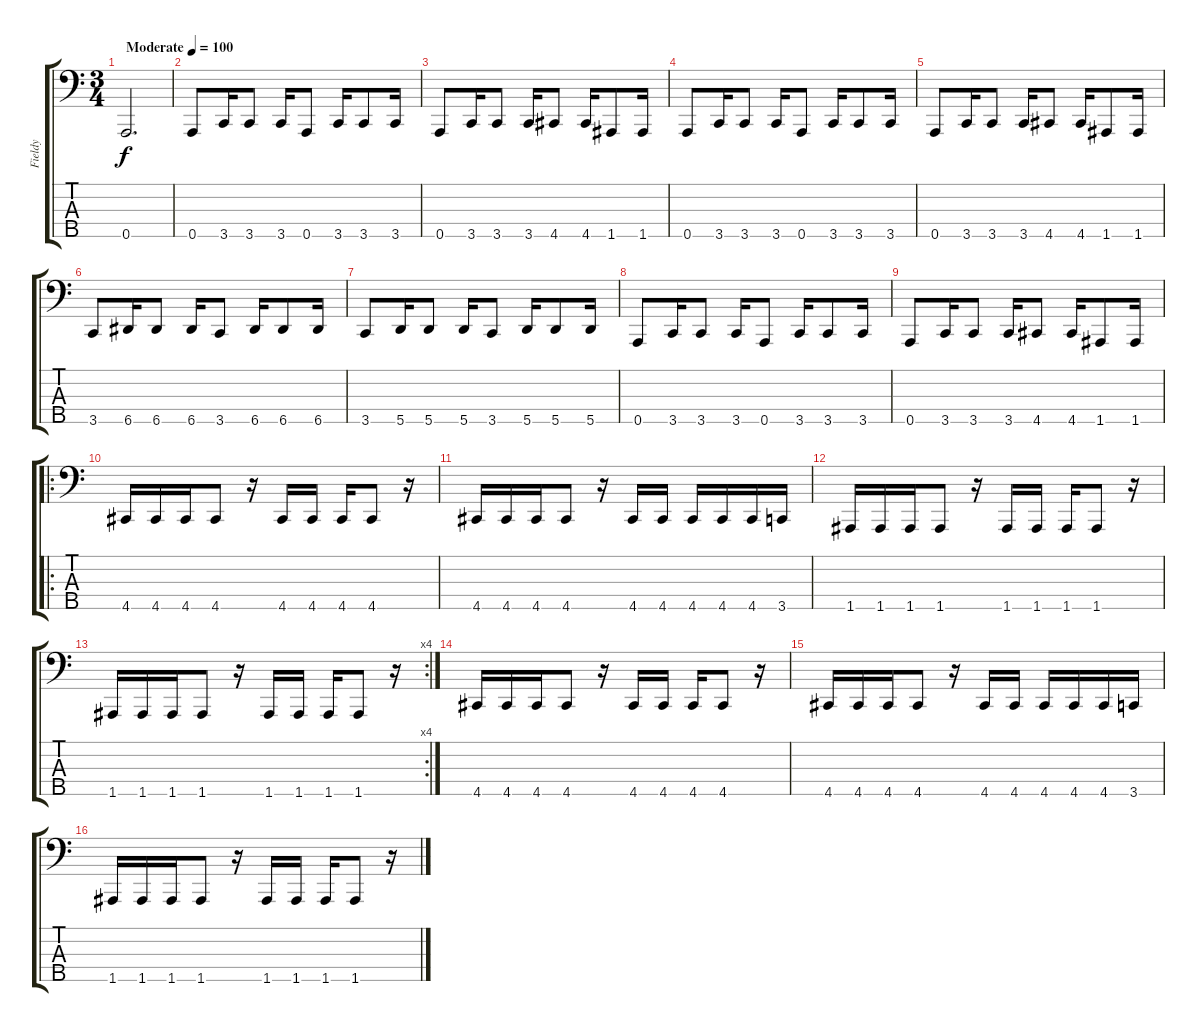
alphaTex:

\track ("Fieldy" "Fieldy") {instrument slapbass1}
\staff {score tabs}
\tuning (F2 C2 G1 D1 A0) {hide}
\ts (3 4)
\tempo (100 "Moderate")
\clef f4
\ks c
0.5.2{d dy f instrument slapbass1} |
0.5.8 3.5.16 3.5.8 3.5.16 0.5.8 3.5.16 3.5.8 3.5.16 |
0.5.8 3.5.16 3.5.8 3.5.16 4.5.8 4.5.16 1.5.8 1.5.16 |
0.5.8 3.5.16 3.5.8 3.5.16 0.5.8 3.5.16 3.5.8 3.5.16 |
0.5.8 3.5.16 3.5.8 3.5.16 4.5.8 4.5.16 1.5.8 1.5.16 |
3.5.8 6.5.16 6.5.8 6.5.16 3.5.8 6.5.16 6.5.8 6.5.16 |
3.5.8 5.5.16 5.5.8 5.5.16 3.5.8 5.5.16 5.5.8 5.5.16 |
0.5.8 3.5.16 3.5.8 3.5.16 0.5.8 3.5.16 3.5.8 3.5.16 |
0.5.8 3.5.16 3.5.8 3.5.16 4.5.8 4.5.16 1.5.8 1.5.16 |
\ro
4.5.16 4.5.16 4.5.16 4.5.8 r.16 4.5.16 4.5.16 4.5.16 4.5.8 r.16 |
4.5.16 4.5.16 4.5.16 4.5.8 r.16 4.5.16 4.5.16 4.5.16 4.5.16 4.5.16 3.5.16 |
1.5.16 1.5.16 1.5.16 1.5.8 r.16 1.5.16 1.5.16 1.5.16 1.5.8 r.16 |
\rc 4
1.5.16 1.5.16 1.5.16 1.5.8 r.16 1.5.16 1.5.16 1.5.16 1.5.8 r.16 |
4.5.16 4.5.16 4.5.16 4.5.8 r.16 4.5.16 4.5.16 4.5.16 4.5.8 r.16 |
4.5.16 4.5.16 4.5.16 4.5.8 r.16 4.5.16 4.5.16 4.5.16 4.5.16 4.5.16 3.5.16 |
1.5.16 1.5.16 1.5.16 1.5.8 r.16 1.5.16 1.5.16 1.5.16 1.5.8 r.16
